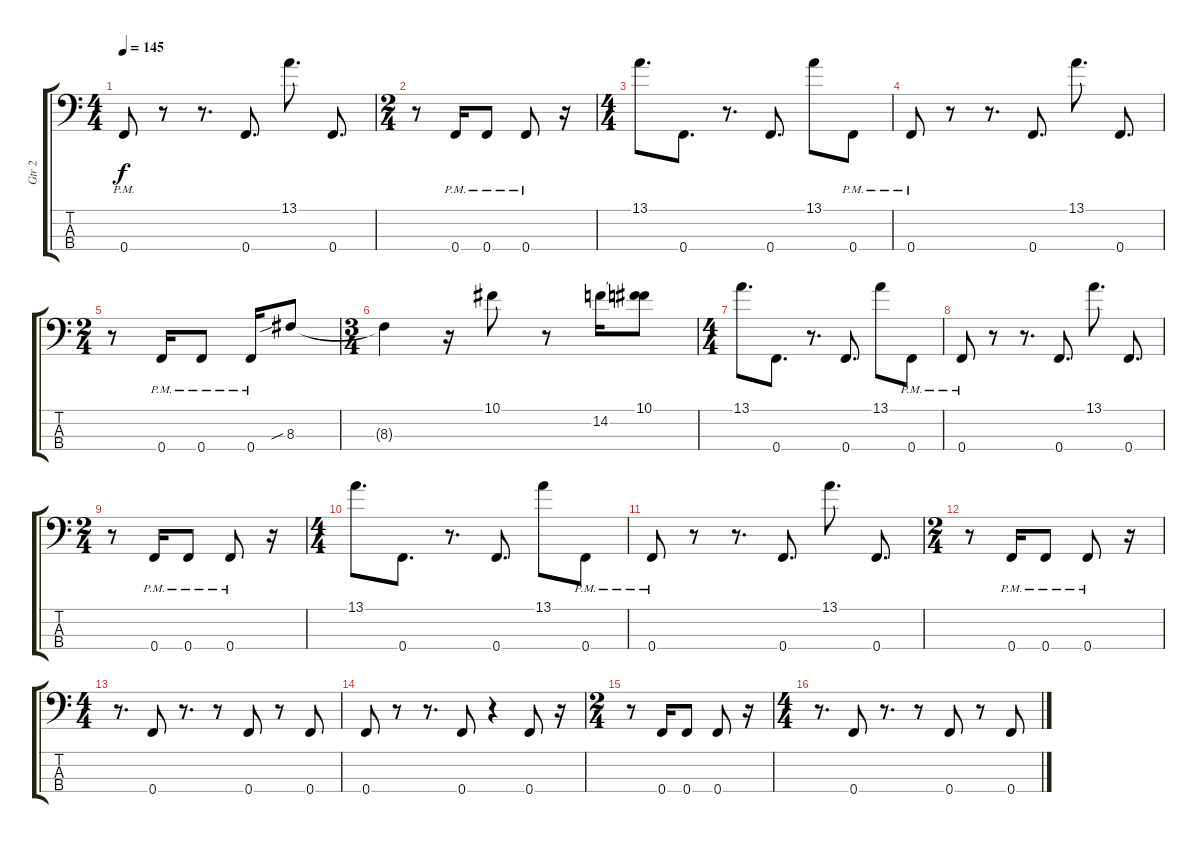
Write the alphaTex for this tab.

\track ("Gtr 2" "Gtr 2") {instrument overdrivenguitar}
\staff {score tabs}
\tuning (Ab2 Eb2 Bb1 F1) {hide}
\ts (4 4)
\tempo 145
\clef f4
\ks c
0.4{pm}.8{dy f} r.8 r.8{d} 0.4.8{d} 13.1.8{d} 0.4.8{d} |
\ts (2 4)
r.8 0.4{pm}.16 0.4{pm}.8 0.4{pm}.8 r.16 |
\ts (4 4)
13.1.8{d} 0.4.8{d} r.8{d} 0.4.8{d} 13.1.8 0.4{pm}.8 |
0.4{pm}.8 r.8 r.8{d} 0.4.8{d} 13.1.8{d} 0.4.8{d} |
\ts (2 4)
r.8 0.4{pm}.16 0.4{pm}.8 0.4{pm}.16 8.3{sib}.8 |
\ts (3 4)
8.3{t}.4 r.16 10.1.8 r.8 14.2.16 (10.1 14.2{t}).8 |
\ts (4 4)
13.1.8{d} 0.4.8{d} r.8{d} 0.4.8{d} 13.1.8 0.4{pm}.8 |
0.4{pm}.8 r.8 r.8{d} 0.4.8{d} 13.1.8{d} 0.4.8{d} |
\ts (2 4)
r.8 0.4{pm}.16 0.4{pm}.8 0.4{pm}.8 r.16 |
\ts (4 4)
13.1.8{d} 0.4.8{d} r.8{d} 0.4.8{d} 13.1.8 0.4{pm}.8 |
0.4{pm}.8 r.8 r.8{d} 0.4.8{d} 13.1.8{d} 0.4.8{d} |
\ts (2 4)
r.8 0.4{pm}.16 0.4{pm}.8 0.4{pm}.8 r.16 |
\ts (4 4)
r.8{d} 0.4.8 r.8{d} r.8 0.4.8 r.8 0.4.8 |
0.4.8 r.8 r.8{d} 0.4.8 r.4 0.4.8 r.16 |
\ts (2 4)
r.8 0.4.16 0.4.8 0.4.8 r.16 |
\ts (4 4)
r.8{d} 0.4.8 r.8{d} r.8 0.4.8 r.8 0.4.8
